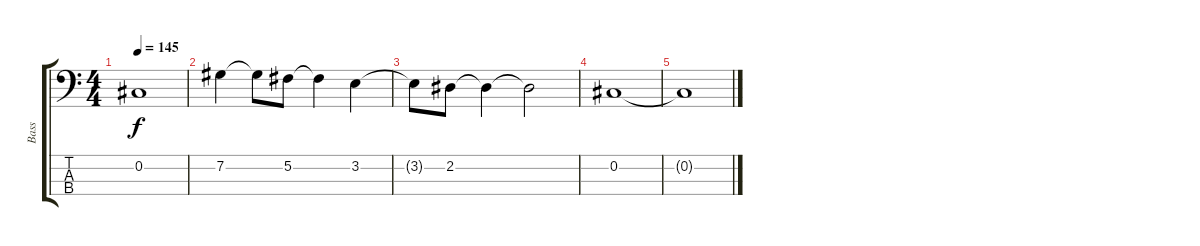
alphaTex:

\track ("Bass" "Bass") {instrument electricbasspick}
\staff {score tabs}
\tuning (Gb2 Db2 Ab1 Eb1) {hide}
\ts (4 4)
\tempo 145
\clef f4
\ks c
0.2{t}.1{dy f} |
7.2.4 7.2{t}.8 5.2.8 5.2{t}.4 3.2.4 |
3.2{t}.8 2.2.8 2.2{t}.4 2.2{t}.2 |
0.2.1 |
0.2{t}.1
